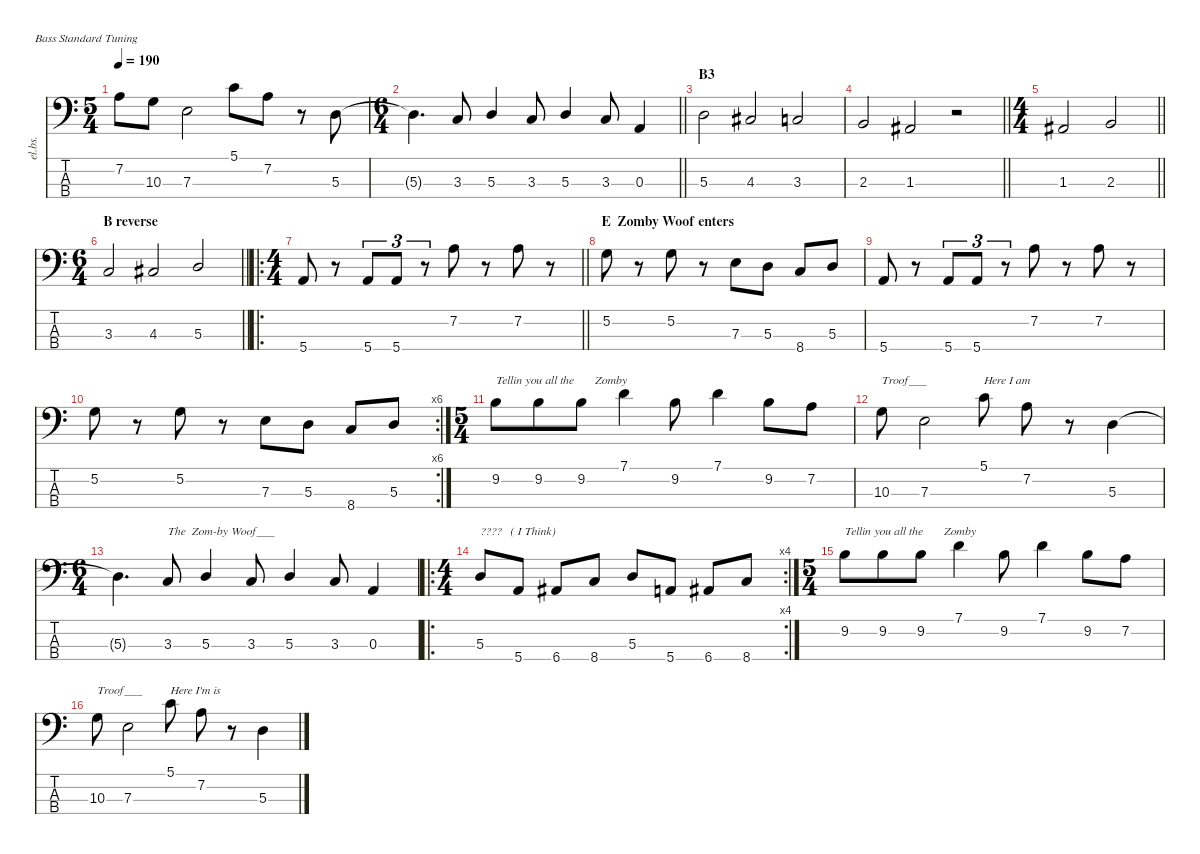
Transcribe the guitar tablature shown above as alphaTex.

\defaultSystemsLayout 4
\hideDynamics
\bracketExtendMode nobrackets
\otherSystemsTrackNameOrientation horizontal
\track ("bass" "el.bs.") {instrument electricbassfinger}
\staff {score tabs}
\tuning (G2 D2 A1 E1)
\ts (5 4)
\tempo 190
\clef f4
\ks c
7.2.8{dy f beam Down} 10.3.8{beam Down} 7.3.2{beam Down} 5.1.8{beam Down} 7.2.8{beam Down} r.8{beam Down} 5.3.8{beam Down} |
\ts (6 4)
\beaming (8 6 6)
\barLineRight lightlight
5.3{t}.4{d beam Down} 3.3.8{beam Up} 5.3.4{beam Up} 3.3.8{beam Up} 5.3.4{beam Up} 3.3.8{beam Up} 0.3.4{beam Up} |
\section ("" "B3")
5.3.2{beam Down} 4.3{acc #}.2{beam Up} 3.3.2{beam Up} |
\barLineRight lightlight
2.3.2{beam Up} 1.3{acc #}.2{beam Up} r.2{beam Up} |
\ts (4 4)
\beaming (8 2 2 2 2)
\barLineRight lightlight
1.3{acc #}.2{beam Up} 2.3.2{beam Up} |
\ts (6 4)
\beaming (8 6 6)
\section ("" "B reverse")
\barLineRight lightlight
3.3.2{beam Up} 4.3{acc #}.2{beam Up} 5.3.2{beam Up} |
\ro
\ts (4 4)
\beaming (8 2 2 2 2)
\barLineRight lightlight
5.4.8{beam Up} r.8{beam Up} 5.4.8{tu (3 2) beam Up} 5.4.8{tu (3 2) beam Up} r.8{tu (3 2) beam Up} 7.2.8{beam Down} r.8{beam Down} 7.2.8{beam Down} r.8{beam Down} |
\section ("" "E  Zomby Woof enters")
5.2.8{beam Down} r.8{beam Down} 5.2.8{beam Down} r.8{beam Down} 7.3.8{beam Down} 5.3.8{beam Down} 8.4.8{beam Up} 5.3.8{beam Up} |
5.4.8{beam Up} r.8{beam Up} 5.4.8{tu (3 2) beam Up} 5.4.8{tu (3 2) beam Up} r.8{tu (3 2) beam Up} 7.2.8{beam Down} r.8{beam Down} 7.2.8{beam Down} r.8{beam Down} |
\rc 6
5.2.8{beam Down} r.8{beam Down} 5.2.8{beam Down} r.8{beam Down} 7.3.8{beam Down} 5.3.8{beam Down} 8.4.8{beam Up} 5.3.8{beam Up} |
\ts (5 4)
\beaming (8 6 4)
9.2.8{txt "Tellin you all the       Zomby " beam Down} 9.2.8{beam Down} 9.2.8{beam Down} 7.1.4{beam Down} 9.2.8{beam Down} 7.1.4{beam Down} 9.2.8{beam Down} 7.2.8{beam Down} |
10.3.8{txt "Troof___" beam Down} 7.3.2{beam Down} 5.1.8{txt "Here I am" beam Down} 7.2.8{beam Down} r.8{beam Down} 5.3.4{beam Down} |
\ts (6 4)
\beaming (8 6 6)
5.3{t}.4{d beam Down} 3.3.8{txt "The  Zom-by Woof___" beam Up} 5.3.4{beam Up} 3.3.8{beam Up} 5.3.4{beam Up} 3.3.8{beam Up} 0.3.4{beam Up} |
\ro
\rc 4
\ts (4 4)
\beaming (8 2 2 2 2)
5.3.8{txt "????   ( I Think)" beam Up} 5.4.8{beam Up} 6.4{acc #}.8{beam Up} 8.4.8{beam Up} 5.3.8{beam Up} 5.4.8{beam Up} 6.4{acc #}.8{beam Up} 8.4.8{beam Up} |
\ts (5 4)
\beaming (8 6 4)
9.2.8{txt "Tellin you all the       Zomby " beam Down} 9.2.8{beam Down} 9.2.8{beam Down} 7.1.4{beam Down} 9.2.8{beam Down} 7.1.4{beam Down} 9.2.8{beam Down} 7.2.8{beam Down} |
10.3.8{txt "Troof___" beam Down} 7.3.2{beam Down} 5.1.8{txt "Here I'm is" beam Down} 7.2.8{beam Down} r.8{beam Down} 5.3.4{beam Down}
